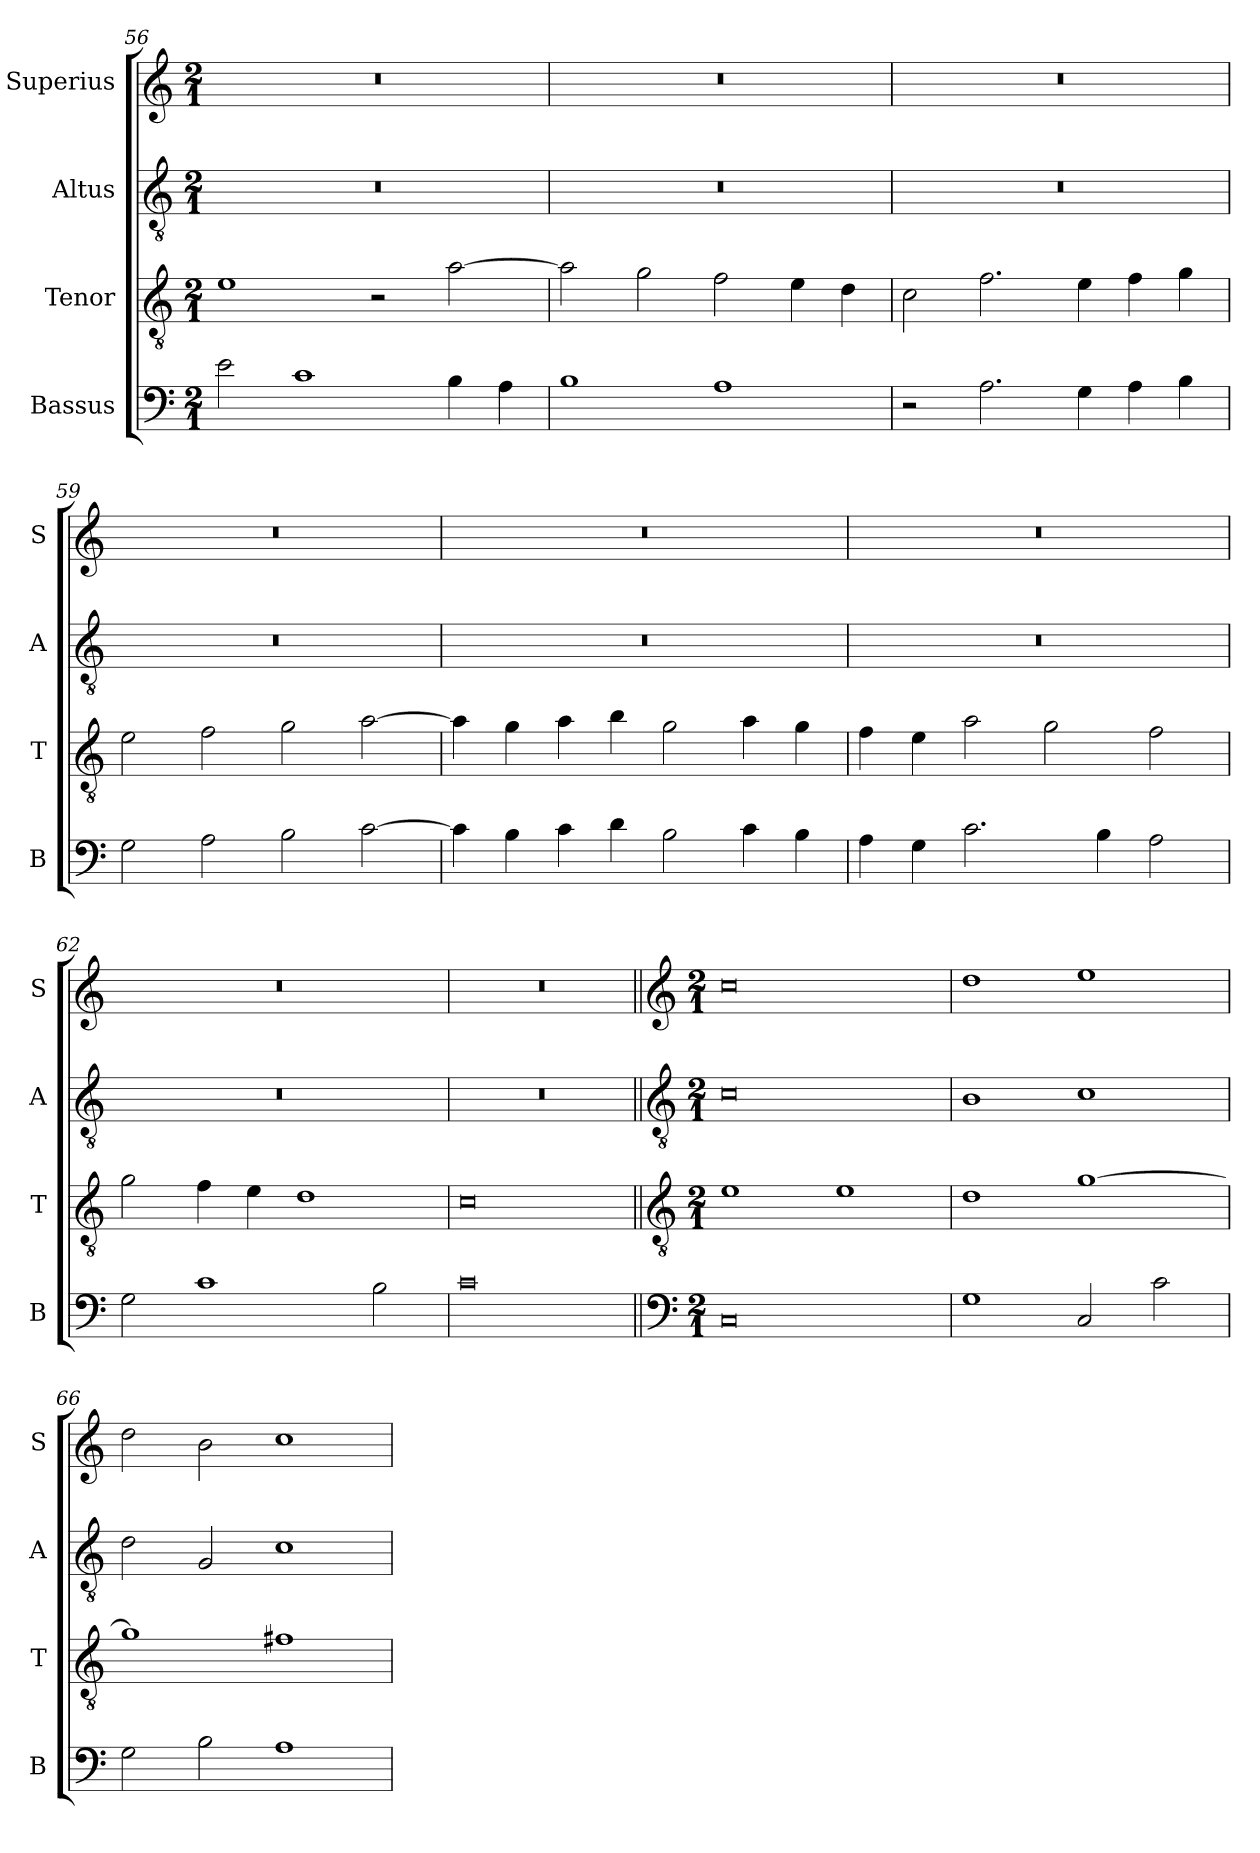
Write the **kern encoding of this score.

**kern	**kern	**kern	**kern
*part4	*part3	*part2	*part1
*staff4	*staff3	*staff2	*staff1
*I"Bassus	*I"Tenor	*I"Altus	*I"Superius
*I'B	*I'T	*I'A	*I'S
*clefF4	*clefGv2	*clefGv2	*clefG2
*k[]	*k[]	*k[]	*k[]
*M2/1	*M2/1	*M2/1	*M2/1
=56	=56	=56	=56
2e\	1e	0r	0r
1c	.	.	.
.	2r	.	.
4B\	[2a\	.	.
4A\	.	.	.
=57	=57	=57	=57
1B	2a\]	0r	0r
.	2g\	.	.
1A	2f\	.	.
.	4e\	.	.
.	4d\	.	.
=58	=58	=58	=58
2r	2c\	0r	0r
2.A\	2.f\	.	.
4G\	4e\	.	.
4A\	4f\	.	.
4B\	4g\	.	.
=59	=59	=59	=59
2G\	2e\	0r	0r
2A\	2f\	.	.
2B\	2g\	.	.
[2c\	[2a\	.	.
=60	=60	=60	=60
4c\]	4a\]	0r	0r
4B\	4g\	.	.
4c\	4a\	.	.
4d\	4b\	.	.
2B\	2g\	.	.
4c\	4a\	.	.
4B\	4g\	.	.
=61	=61	=61	=61
4A\	4f\	0r	0r
4G\	4e\	.	.
2.c\	2a\	.	.
.	2g\	.	.
4B\	.	.	.
2A\	2f\	.	.
=62	=62	=62	=62
2G\	2g\	0r	0r
1c	4f\	.	.
.	4e\	.	.
.	1d	.	.
2B\	.	.	.
=63	=63	=63	=63
0c	0c	0r	0r
!!LO:LB:g=z
=64||	=64||	=64||	=64||
*clefF4	*clefGv2	*clefGv2	*clefG2
*k[]	*k[]	*k[]	*k[]
*M2/1	*M2/1	*M2/1	*M2/1
0C	1e	0c	0cc
.	1e	.	.
=65	=65	=65	=65
1G	1d	1B	1dd
2C/	[1g	1c	1ee
2c\	.	.	.
=66	=66	=66	=66
2G\	1g]	2d\	2dd\
2B\	.	2G/	2b\
1A	1f#X	1c	1cc
=	=	=	=
*-	*-	*-	*-
